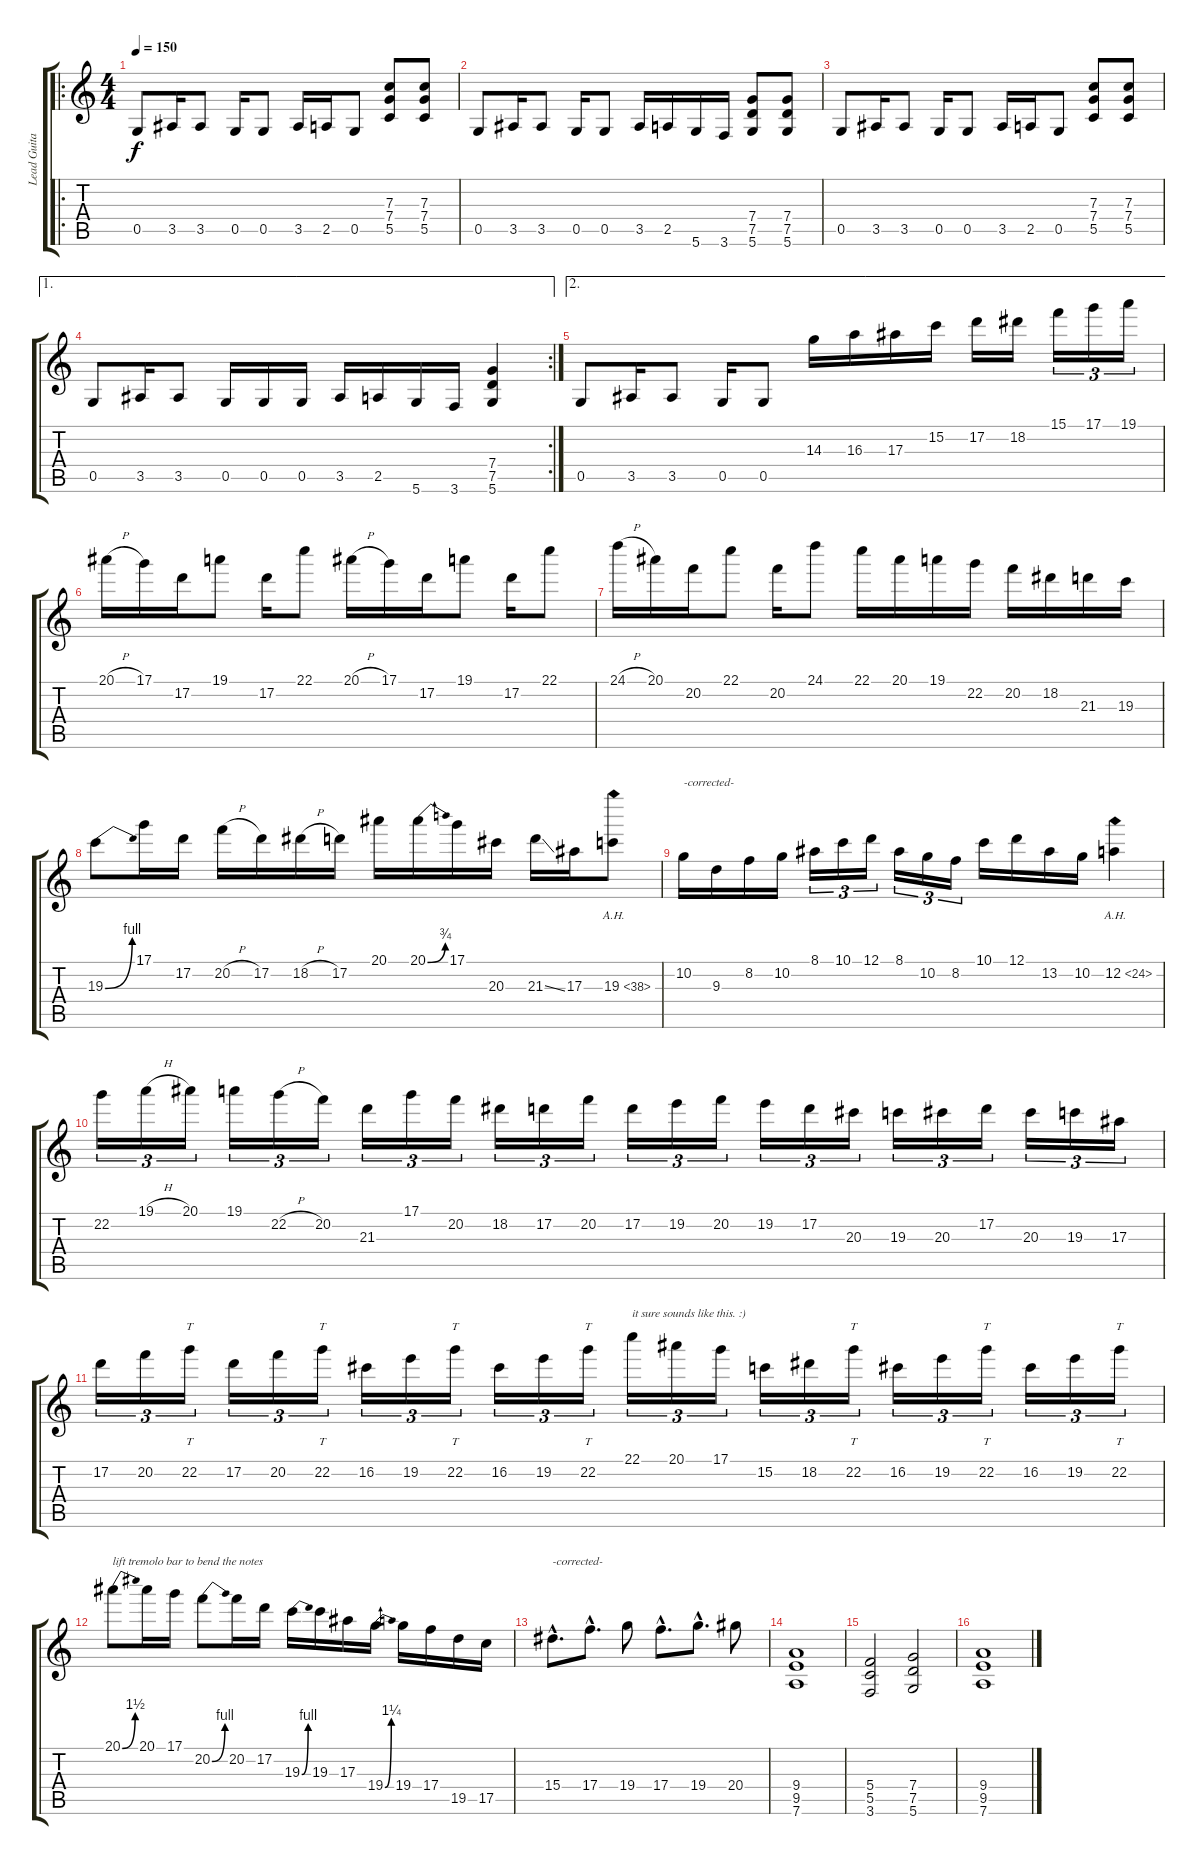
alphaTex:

\track ("Lead Guitar" "Lead Guita") {instrument distortionguitar}
\staff {score tabs}
\tuning (D4 A3 F3 C3 G2 D2) {hide}
\ro
\ts (4 4)
\tempo 150
\clef g2
\ks c
0.5.8{dy f instrument distortionguitar} 3.5.16 3.5.8 0.5.16 0.5.8 3.5.16 2.5.16 0.5.8 (7.3 7.4 5.5).8 (7.3 7.4 5.5).8 |
0.5.8 3.5.16 3.5.8 0.5.16 0.5.8 3.5.16 2.5.16 5.6.16 3.6.16 (7.4 7.5 5.6).8 (7.4 7.5 5.6).8 |
0.5.8 3.5.16 3.5.8 0.5.16 0.5.8 3.5.16 2.5.16 0.5.8 (7.3 7.4 5.5).8 (7.3 7.4 5.5).8 |
\ae 1
\rc 2
0.5.8 3.5.16 3.5.8 0.5.16 0.5.16 0.5.16 3.5.16 2.5.16 5.6.16 3.6.16 (7.4 7.5 5.6).4 |
\ae 2
0.5.8 3.5.16 3.5.8 0.5.16 0.5.8 14.3.16 16.3.16 17.3.16 15.2.16 17.2.16 18.2.16 15.1.16{tu (3 2)} 17.1.16{tu (3 2)} 19.1.16{tu (3 2)} |
20.1{h}.16{volume 16} 17.1.16 17.2.16 19.1.8 17.2.16 22.1.8 20.1{h}.16 17.1.16 17.2.16 19.1.8 17.2.16 22.1.8 |
24.1{h}.16 20.1.16 20.2.16 22.1.8 20.2.16 24.1.8 22.1.16 20.1.16 19.1.16 22.2.16 20.2.16 18.2.16 21.3.16 19.3.16 |
19.3{be (bend 0 0 60 4)}.8 17.1.16 17.2.16 20.2{h}.16 17.2.16 18.2{h}.16 17.2.16 20.1.16 20.1{be (bend 0 0 60 3)}.16 17.1.16 20.3.16 21.3{ss}.16 17.3.16 19.3{ah 19}.8 |
10.2.16{txt "-corrected-"} 9.3.16 8.2.16 10.2.16 8.1.16{tu (3 2)} 10.1.16{tu (3 2)} 12.1.16{tu (3 2)} 8.1.16{tu (3 2)} 10.2.16{tu (3 2)} 8.2.16{tu (3 2)} 10.1.16 12.1.16 13.2.16 10.2.16 12.2{ah 12}.4 |
22.2.16{tu (3 2)} 19.1{h}.16{tu (3 2)} 20.1.16{tu (3 2)} 19.1.16{tu (3 2)} 22.2{h}.16{tu (3 2)} 20.2.16{tu (3 2)} 21.3.16{tu (3 2)} 17.1.16{tu (3 2)} 20.2.16{tu (3 2)} 18.2.16{tu (3 2)} 17.2.16{tu (3 2)} 20.2.16{tu (3 2)} 17.2.16{tu (3 2)} 19.2.16{tu (3 2)} 20.2.16{tu (3 2)} 19.2.16{tu (3 2)} 17.2.16{tu (3 2)} 20.3.16{tu (3 2)} 19.3.16{tu (3 2)} 20.3.16{tu (3 2)} 17.2.16{tu (3 2)} 20.3.16{tu (3 2)} 19.3.16{tu (3 2)} 17.3.16{tu (3 2)} |
17.2.16{tu (3 2)} 20.2.16{tu (3 2)} 22.2.16{tt tu (3 2)} 17.2.16{tu (3 2)} 20.2.16{tu (3 2)} 22.2.16{tt tu (3 2)} 16.2.16{tu (3 2)} 19.2.16{tu (3 2)} 22.2.16{tt tu (3 2)} 16.2.16{tu (3 2)} 19.2.16{tu (3 2)} 22.2.16{tt tu (3 2)} 22.1.16{tu (3 2) txt "it sure sounds like this. :)"} 20.1.16{tu (3 2)} 17.1.16{tu (3 2)} 15.2.16{tu (3 2)} 18.2.16{tu (3 2)} 22.2.16{tt tu (3 2)} 16.2.16{tu (3 2)} 19.2.16{tu (3 2)} 22.2.16{tt tu (3 2)} 16.2.16{tu (3 2)} 19.2.16{tu (3 2)} 22.2.16{tt tu (3 2)} |
20.1{be (bend 0 0 60 6)}.8{txt "lift tremolo bar to bend the notes"} 20.1.16 17.1.16 20.2{be (bend 0 0 60 4)}.8 20.2.16 17.2.16 19.3{be (bend 0 0 60 4)}.16 19.3.16 17.3.16 19.4{be (bend 0 0 60 5)}.16 19.4.16 17.4.16 19.5.16 17.5.16 |
15.4{hac}.8{d txt "-corrected-"} 17.4{hac}.8{d} 19.4.8 17.4{hac}.8{d} 19.4{hac}.8{d} 20.4.8 |
(9.4 9.5 7.6).1{volume 13} |
(5.4 5.5 3.6).2 (7.4 7.5 5.6).2 |
(9.4 9.5 7.6).1
